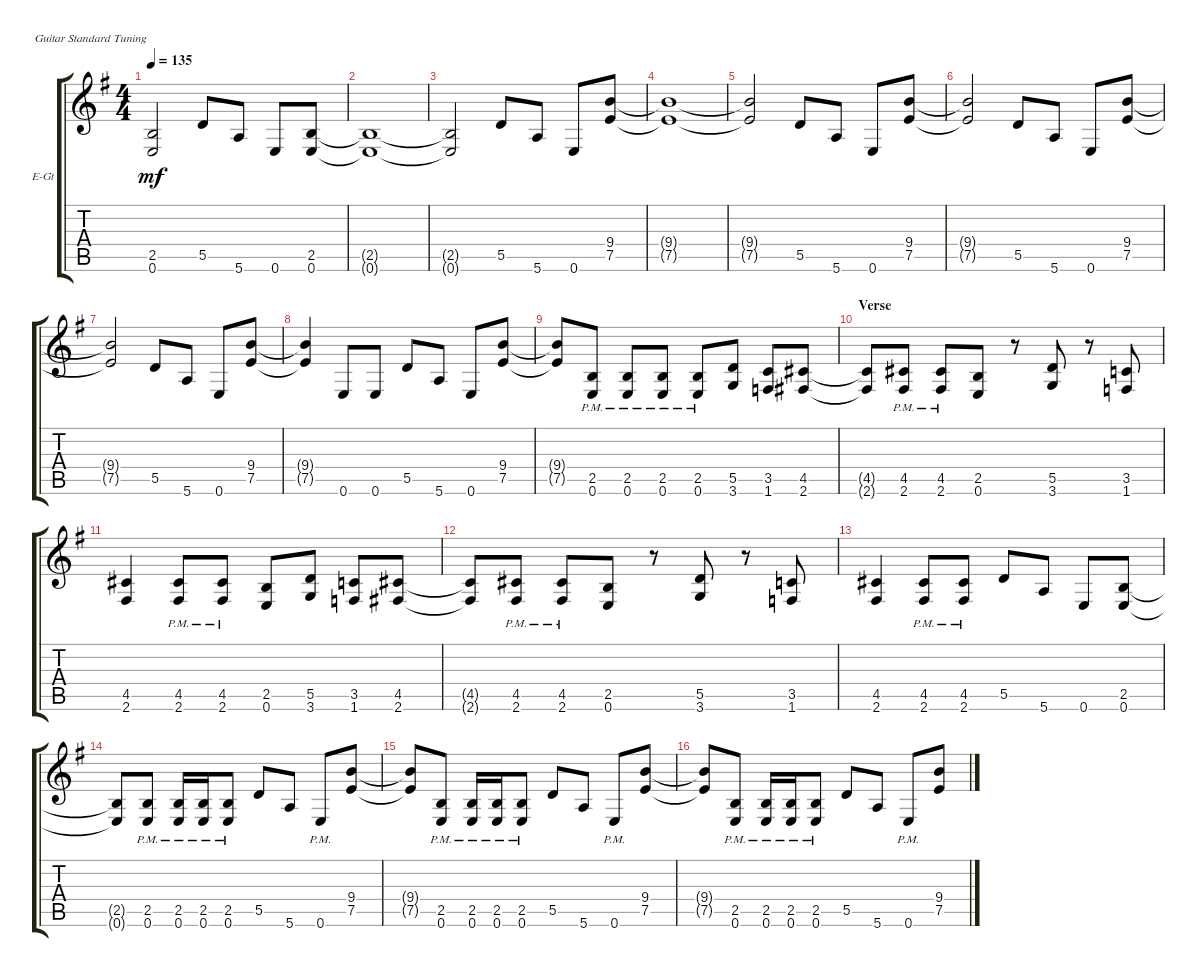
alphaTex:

\defaultSystemsLayout 4
\bracketExtendMode groupsimilarinstruments
\firstSystemTrackNameOrientation horizontal
\otherSystemsTrackNameOrientation horizontal
\track ("Electric Guitar" "E-Gt") {instrument distortionguitar}
\staff {score tabs}
\tuning (E4 B3 G3 D3 A2 E2)
\ts (4 4)
\tempo 135
\clef g2
\ks g
(2.5{t} 0.6{t}).2{dy mf} 5.5.8 5.6.8 0.6.8 (0.6 2.5).8 |
(2.5{t} 0.6{t}).1 |
(0.6{t} 2.5{t}).2 5.5.8 5.6.8 0.6.8 (7.5 9.4).8 |
(9.4{t} 7.5{t}).1 |
(9.4{t} 7.5{t}).2 5.5.8 5.6.8 0.6.8 (7.5 9.4).8 |
(7.5{t} 9.4{t}).2 5.5.8 5.6.8 0.6.8 (7.5 9.4).8 |
(7.5{t} 9.4{t}).2 5.5.8 5.6.8 0.6.8 (7.5 9.4).8 |
(7.5{t} 9.4{t}).4 0.6.8 0.6.8 5.5.8 5.6.8 0.6.8 (7.5 9.4).8 |
(9.4{t} 7.5{t}).8 (0.6{pm} 2.5{pm}).8 (0.6{pm} 2.5{pm}).8 (0.6{pm} 2.5{pm}).8 (0.6{pm} 2.5{pm}).8 (5.5 3.6).8 (1.6 3.5).8 (4.5 2.6).8 |
\section ("" "Verse")
(4.5{t} 2.6{t}).8 (2.6{pm} 4.5{pm}).8 (2.6{pm} 4.5{pm}).8 (2.5 0.6).8 r.8 (3.6 5.5).8 r.8 (3.5 1.6).8 |
(2.6 4.5).4 (4.5{pm} 2.6{pm}).8 (2.6{pm} 4.5{pm}).8 (2.5 0.6).8 (3.6 5.5).8 (3.5 1.6).8 (2.6 4.5).8 |
(4.5{t} 2.6{t}).8 (2.6{pm} 4.5{pm}).8 (4.5{pm} 2.6{pm}).8 (0.6 2.5).8 r.8 (5.5 3.6).8 r.8 (1.6 3.5).8 |
(2.6 4.5).4 (4.5{pm} 2.6{pm}).8 (4.5{pm} 2.6{pm}).8 5.5.8 5.6.8 0.6.8 (0.6 2.5).8 |
(2.5{t} 0.6{t}).8 (0.6{pm} 2.5{pm}).8 (0.6{pm} 2.5{pm}).16 (0.6{pm} 2.5{pm}).16 (0.6{pm} 2.5{pm}).8 5.5.8 5.6.8 0.6{pm}.8 (7.5 9.4).8 |
(9.4{t} 7.5{t}).8 (2.5{pm} 0.6{pm}).8 (2.5{pm} 0.6{pm}).16 (2.5{pm} 0.6{pm}).16 (2.5{pm} 0.6{pm}).8 5.5.8 5.6.8 0.6{pm}.8 (7.5 9.4).8 |
(9.4{t} 7.5{t}).8 (2.5{pm} 0.6{pm}).8 (2.5{pm} 0.6{pm}).16 (2.5{pm} 0.6{pm}).16 (2.5{pm} 0.6{pm}).8 5.5.8 5.6.8 0.6{pm}.8 (7.5 9.4).8
